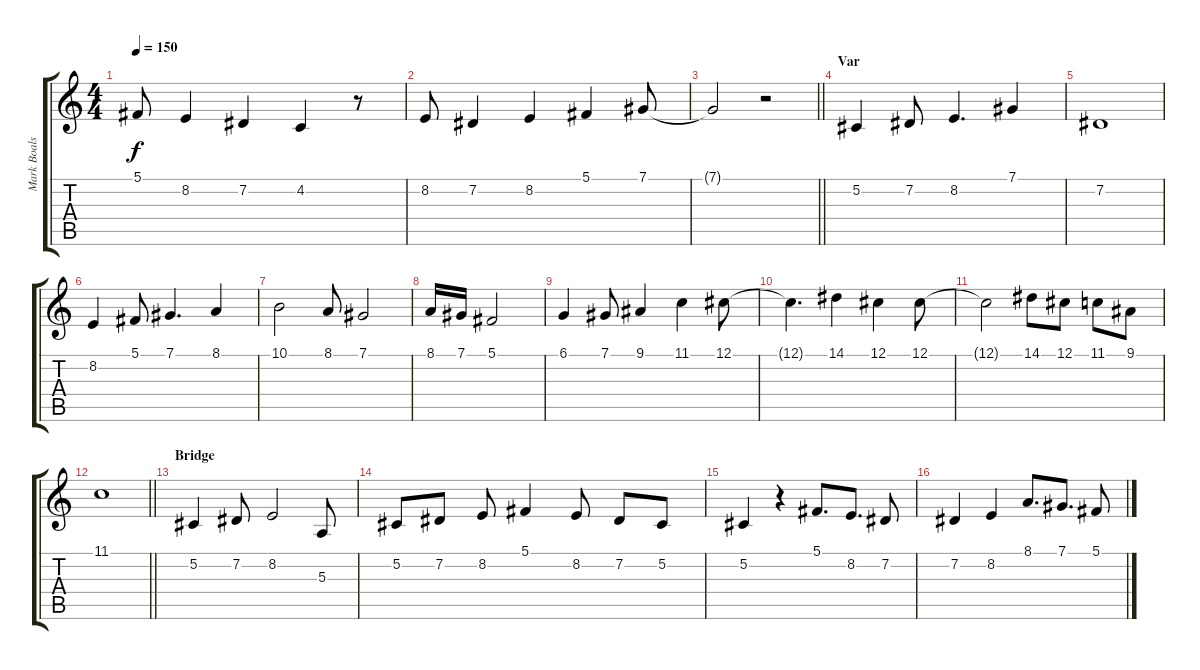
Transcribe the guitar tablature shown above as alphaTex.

\track ("Mark Boals" "Mark Boals") {instrument lead2sawtooth}
\staff {score tabs}
\tuning (Db4 Ab3 E3 B2 Gb2 Db2) {hide}
\ts (4 4)
\tempo 150
\clef g2
\ks c
5.1{t}.8{dy f} 8.2.4 7.2.4 4.2.4 r.8 |
8.2.8 7.2.4 8.2.4 5.1.4 7.1.8 |
\barLineRight lightlight
7.1{t}.2 r.2 |
\section ("" "Var")
5.2.4 7.2.8 8.2.4{d} 7.1.4 |
7.2.1 |
8.2.4 5.1.8 7.1.4{d} 8.1.4 |
10.1.2 8.1.8 7.1.2 |
8.1.16 7.1.16 5.1.2 |
6.1.4 7.1.8 9.1.4 11.1.4 12.1.8 |
12.1{t}.4{d} 14.1.4 12.1.4 12.1.8 |
12.1{t}.2 14.1.8 12.1.8 11.1.8 9.1.8 |
\barLineRight lightlight
11.1.1 |
\section ("" "Bridge")
5.2.4 7.2.8 8.2.2 5.3.8 |
5.2.8 7.2.8 8.2.8 5.1.4 8.2.8 7.2.8 5.2.8 |
5.2.4 r.4 5.1.8{d} 8.2.8{d} 7.2.8 |
7.2.4 8.2.4 8.1.8{d} 7.1.8{d} 5.1.8
